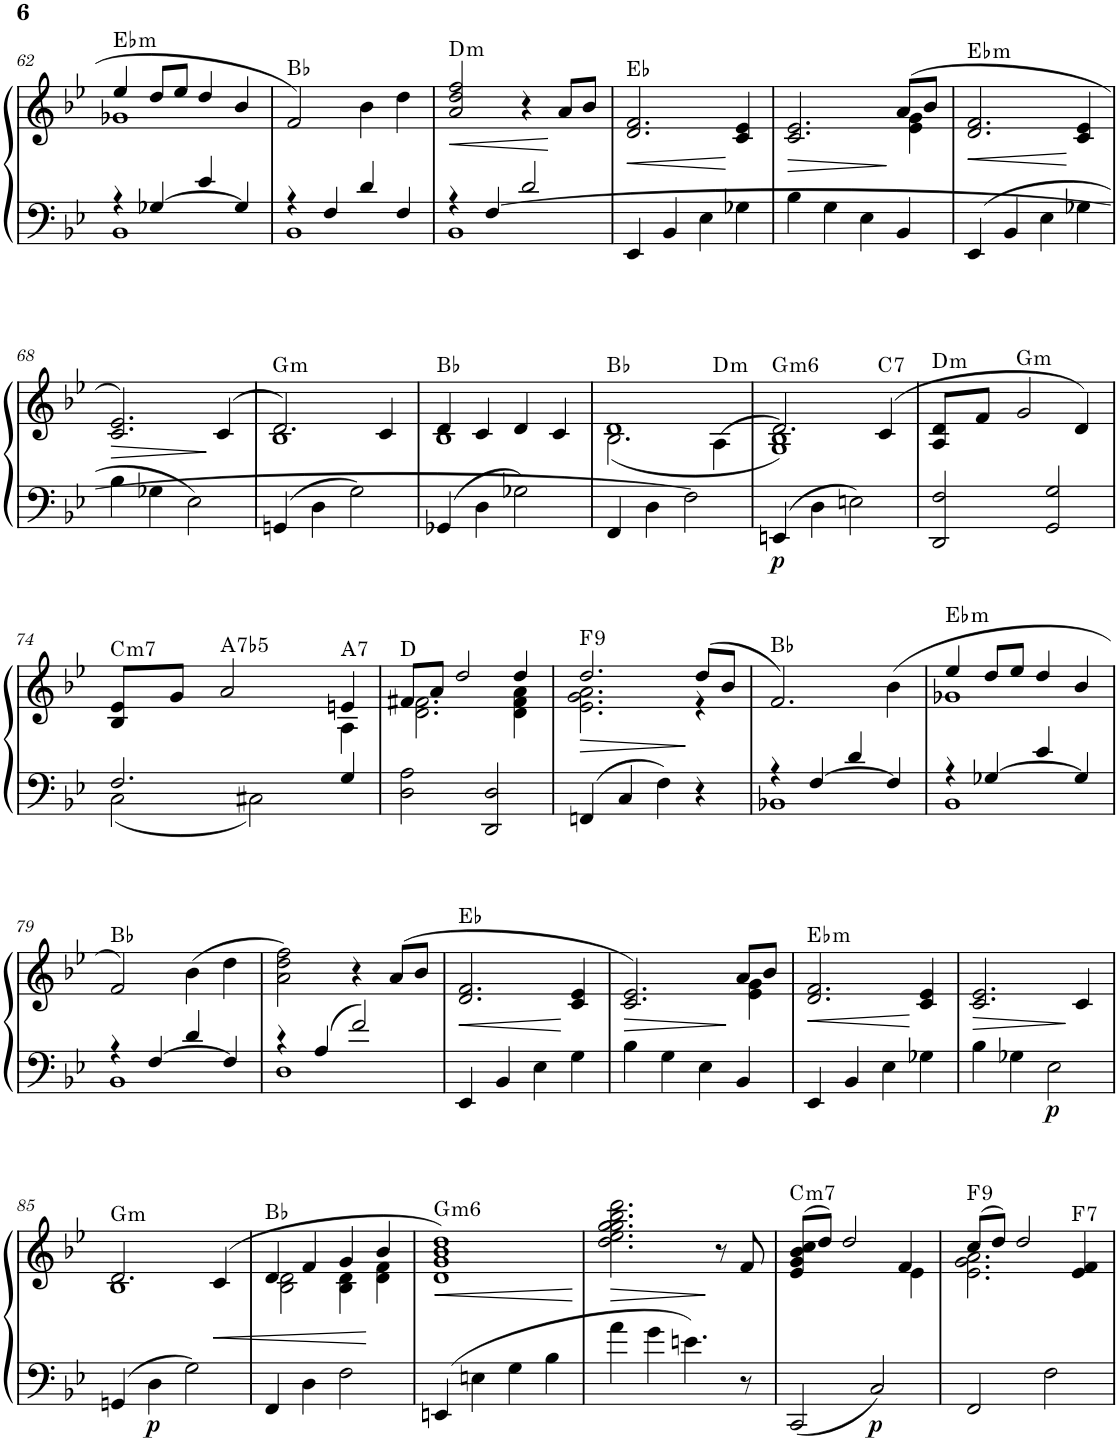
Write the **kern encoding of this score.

**kern	**kern	**dynam	**harte	**kern
*part2	*part2	*part2	*part2	*part1
*staff3	*staff2	*staff2/3	*	*staff1
*I"Piano	*	*	*	*I"Voice
*I'Pno	*	*	*	*I'V
!!LO:PB:g=z
*clefF4	*clefG2	*	*	*clefG2
*k[b-e-]	*k[b-e-]	*	*	*k[b-e-]
*M2/2	*M2/2	*	*	*M2/2
*met(c|)	*met(c|)	*	*	*met(c|)
=62	=62	=62	=62	=62
*^	*^	*	*	*
!	!	!	!	!	!LO:H:kt=m	!
4r	1BB-	4ee-/	1g-X	.	Eb:min	1r
[>4G-X/	.	8dd/L	.	.	.	.
.	.	8ee-/J	.	.	.	.
4e-/	.	4dd/	.	.	.	.
4G-/]	.	4b-/	.	.	.	.
*	*	*v	*v	*	*	*
=63	=63	=63	=63	=63	=63
4r	1BB-	2f/	.	Bb:maj	1r
4F/	.	.	.	.	.
4d/	.	4b-\	.	.	.
4F/	.	4dd\	.	.	.
=64	=64	=64	=64	=64	=64
!	!	!	!LO:HP:b	!LO:H:kt=m	!
4r	1BB-	2a/ 2dd/ 2ff/	<	D:min	1r
[4F/	.	.	.	.	.
2d/	.	4r	.	.	.
.	.	8a/L	[	.	.
.	.	8b-/J	.	.	.
*v	*v	*	*	*	*
=65	=65	=65	=65	=65
!	!	!LO:HP:b	!	!
4EE-/	2.d/ 2.f/	<	Eb:maj	1r
4BB-/	.	.	.	.
4E-\	.	.	.	.
4G-X\	4c/ 4e-/	[	.	.
=66	=66	=66	=66	=66
!	!	!LO:HP:b	!	!
*	*^	*	*	*
4B-\	2.c/ 2.e-/	2.ryy	>	.	1r
4G\	.	.	.	.	.
4E-\	.	.	.	.	.
4BB-/	(>8a/L	4e-\ 4g\	]	.	.
.	8b-/J	.	.	.	.
*	*v	*v	*	*	*
=67	=67	=67	=67	=67
!	!	!LO:HP:b	!LO:H:kt=m	!
4EE-/	2.d/ 2.f/	<	Eb:min	1r
4BB-/	.	.	.	.
4E-\	.	.	.	.
4G-X\	4c/ 4e-/	[	.	.
!!LO:LB:g=z
=68	=68	=68	=68	=68
!	!	!LO:HP:b	!	!
4B-\	2.c/ 2.e-/)	>	.	1r
4G-X\	.	.	.	.
2E-\	.	.	.	.
.	(>4c/	]	.	.
=69	=69	=69	=69	=69
*	*^	*	*	*
!	!	!	!	!LO:H:kt=m	!
4GGn/	2.d/)	1B-	.	G:min	1r
4D\	.	.	.	.	.
2G\	.	.	.	.	.
.	4c/	.	.	.	.
=70	=70	=70	=70	=70	=70
4GG-X/	4d/	1B-	.	Bb:maj	1r
4D\	4c/	.	.	.	.
2G-X\	4d/	.	.	.	.
.	4c/	.	.	.	.
=71	=71	=71	=71	=71	=71
4FF/	1d	(<2.B-\	.	Bb:maj	1r
4D\	.	.	.	.	.
2F\]	.	.	.	.	.
!	!	!	!	!LO:H:kt=m	!
.	.	(>4A\	.	D:min	.
=72	=72	=72	=72	=72	=72
!	!	!	!LO:DY:b=2	!LO:H:kt=m6	!
4EEn/	2.d/)	1G 1B-)	p	G:min6	1r
4D\	.	.	.	.	.
2En\	.	.	.	.	.
!	!	!	!	!LO:H:kt=7	!
.	(>4c/	.	.	C:7	.
*	*v	*v	*	*	*
=73	=73	=73	=73	=73
!	!	!	!LO:H:kt=m	!
2DD/ 2F/	8A/ 8d/L	.	D:min	1r
.	8f/J	.	.	.
!	!	!	!LO:H:kt=m	!
.	2g/	.	G:min	.
2GG/ 2G/	.	.	.	.
.	4d/)	.	.	.
!!LO:LB:g=z
=74	=74	=74	=74	=74
*^	*^	*	*	*
!	!	!	!	!	!LO:H:kt=m7	!
2.F/	2C\	8B-/ 8e-/L	2.ryy	.	C:min7	1r
.	.	8g/J	.	.	.	.
!	!	!	!	!	!LO:H:kt=7	!
.	.	2a/	.	.	A:(3,b5,b7)	.
.	2C#X\	.	.	.	.	.
!	!	!	!	!	!LO:H:kt=7	!
4G/	.	4A\	4en/	.	A:7	.
*v	*v	*	*	*	*	*
=75	=75	=75	=75	=75	=75
2D\ 2A\	8f#X/L	2.d\ 2.f#\	.	D:maj	1r
.	8a/J	.	.	.	.
.	2dd/	.	.	.	.
2DD/ 2D/	.	.	.	.	.
.	4dd/	4d\ 4f#\ 4a\	.	.	.
=76	=76	=76	=76	=76	=76
!	!	!	!LO:HP:b	!LO:H:kt=9	!
4FFn/	2.dd/	2.e-\ 2.g\ 2.a\	>	F:9	1r
4C/	.	.	.	.	.
4F\	.	.	.	.	.
4r	(>8dd/L	4r	]	.	.
.	8b-/J	.	.	.	.
*	*v	*v	*	*	*
=77	=77	=77	=77	=77
*^	*	*	*	*
4r	1BB-X	2.f/)	.	Bb:maj	1r
[>4F/	.	.	.	.	.
4d/	.	.	.	.	.
4F/]	.	(>4b-\	.	.	.
=78	=78	=78	=78	=78	=78
*	*	*^	*	*	*
!	!	!	!	!	!LO:H:kt=m	!
4r	1BB-	4ee-/	1g-X	.	Eb:min	1r
[>4G-X/	.	8dd/L	.	.	.	.
.	.	8ee-/J	.	.	.	.
4e-/	.	4dd/	.	.	.	.
4G-/]	.	4b-/	.	.	.	.
*	*	*v	*v	*	*	*
!!LO:LB:g=z
=79	=79	=79	=79	=79	=79
4r	1BB-	2f/)	.	Bb:maj	1r
[>4F/	.	.	.	.	.
4d/	.	(>4b-\	.	.	.
4F/]	.	4dd\	.	.	.
=80	=80	=80	=80	=80	=80
4r	1D	2a\ 2dd\ 2ff\)	.	.	1r
4A/	.	.	.	.	.
2f/	.	4r	.	.	.
.	.	(>8a/L	.	.	.
.	.	8b-/J	.	.	.
*v	*v	*	*	*	*
=81	=81	=81	=81	=81
!	!	!LO:HP:b	!	!
4EE-/	2.d/ 2.f/	<	Eb:maj	1r
4BB-/	.	.	.	.
4E-\	.	.	.	.
4G\	4c/ 4e-/	[	.	.
=82	=82	=82	=82	=82
!	!	!LO:HP:b	!	!
*	*^	*	*	*
4B-\	2.c/ 2.e-/)	2.ryy	>	.	1r
4G\	.	.	.	.	.
4E-\	.	.	.	.	.
4BB-/	8a/L	4e-\ 4g\	]	.	.
.	8b-/J	.	.	.	.
*	*v	*v	*	*	*
=83	=83	=83	=83	=83
!	!	!LO:HP:b	!LO:H:kt=m	!
4EE-/	2.d/ 2.f/	<	Eb:min	1r
4BB-/	.	.	.	.
4E-\	.	.	.	.
4G-X\	4c/ 4e-/	[	.	.
=84	=84	=84	=84	=84
!	!	!LO:HP:b	!	!
4B-\	2.c/ 2.e-/	>	.	1r
4G-X\	.	.	.	.
!	!	!LO:DY:b=2	!	!
2E-\	.	p	.	.
.	4c/	]	.	.
!!LO:LB:g=z
=85	=85	=85	=85	=85
*	*^	*	*	*
!	!	!	!	!LO:H:kt=m	!
4GGn/	2.d/	1B-	.	G:min	1r
!	!	!	!LO:DY:b=2	!	!
4D\	.	.	p	.	.
2G\	.	.	.	.	.
!	!	!	!LO:HP:b	!	!
.	(>4c/	.	<	.	.
=86	=86	=86	=86	=86	=86
4FF/	4d/	2B-\ 2d\	.	Bb:maj	1r
4D\	4f/	.	.	.	.
2F\	4g/	4B-\ 4d\	.	.	.
.	4b-/	4d\ 4f\	[	.	.
=87	=87	=87	=87	=87	=87
!	!	!	!LO:HP:b	!LO:H:kt=m6	!
4EEn/	1g 1b- 1dd)	1d	<	G:min6	1r
4En\	.	.	.	.	.
4G\	.	.	.	.	.
4B-\	.	.	.	.	.
*	*v	*v	*	*	*
.	.	[	.	.
=88	=88	=88	=88	=88
!	!	!LO:HP:b	!	!
4a\	2.dd\ 2.ee-\ 2.gg\ 2.gg\ 2.bb-\ 2.ddd\	>	.	1r
4g\	.	.	.	.
4.en\	.	.	.	.
.	8r	]	.	.
8r	8f/	.	.	.
=89	=89	=89	=89	=89
*	*^	*	*	*
!	!	!	!	!LO:H:kt=m7	!
2CC/	(>8e-/ 8g/ 8b-/ 8cc/L	2.ryy	.	C:min7	1r
.	8dd/J)	.	.	.	.
.	2dd/	.	.	.	.
!	!	!	!LO:DY:b=2	!	!
2C/	.	.	p	.	.
.	4f/	4e-\	.	.	.
=90	=90	=90	=90	=90	=90
!	!	!	!	!LO:H:kt=9	!
2FF/	(>8cc/L	2.e-\ 2.g\ 2.a\	.	F:9	1r
.	8dd/J)	.	.	.	.
.	2dd/	.	.	.	.
2F\	.	.	.	.	.
!	!	!	!	!LO:H:kt=7	!
.	4e-/ 4f/	4ryy	.	F:7	.
*	*v	*v	*	*	*
=	=	=	=	=
*-	*-	*-	*-	*-
